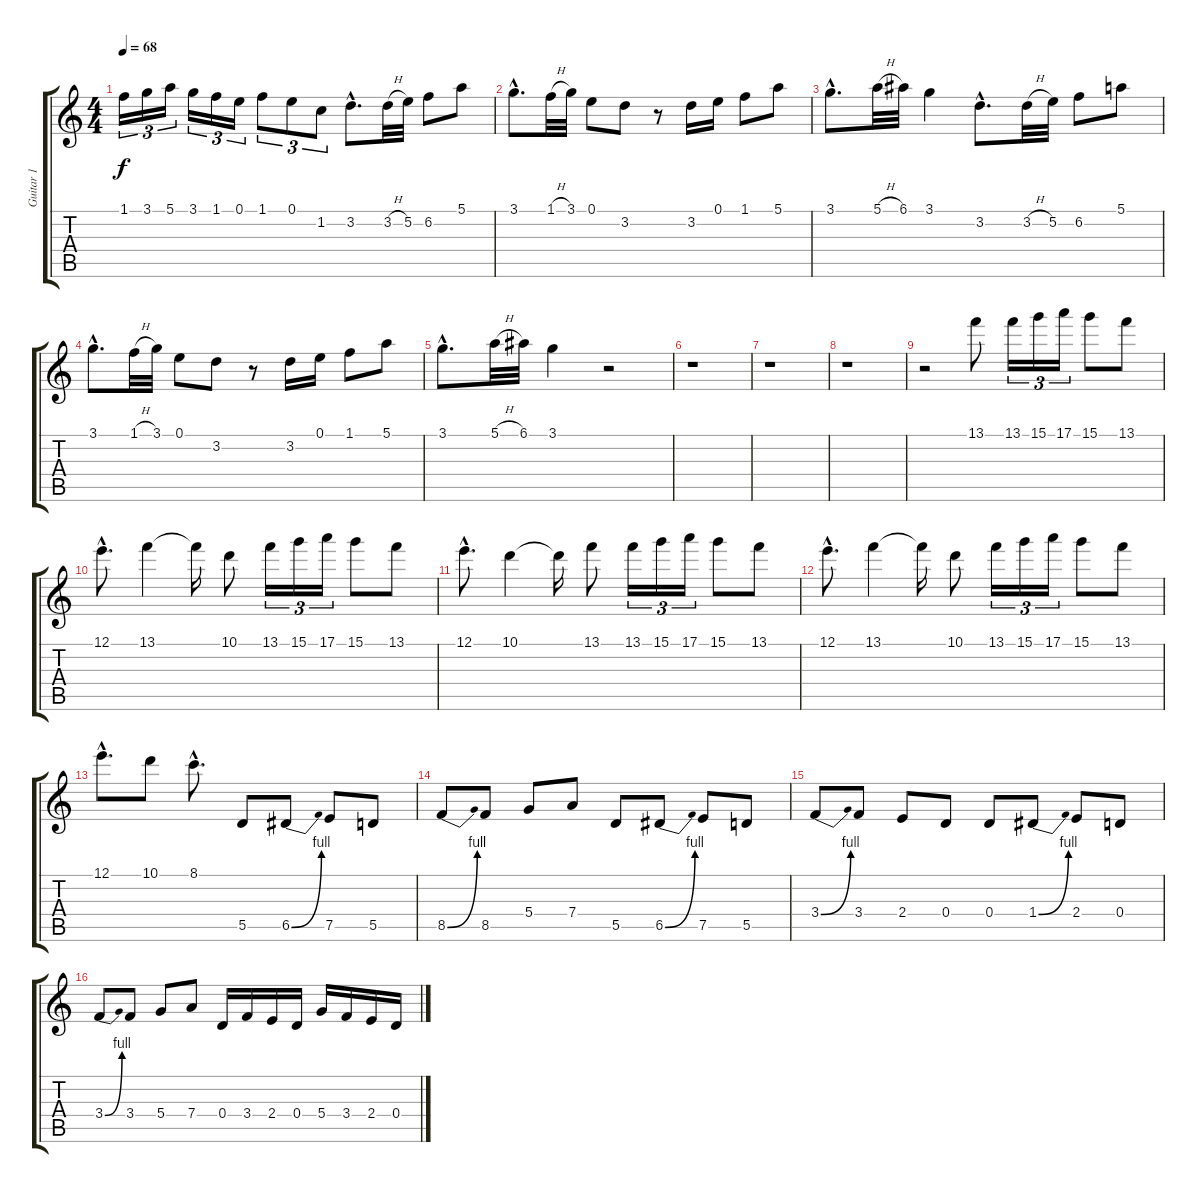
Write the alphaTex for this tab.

\track ("Guitar 1" "Guitar 1") {instrument distortionguitar}
\staff {score tabs}
\tuning (E4 B3 G3 D3 A2 E2) {hide}
\ts (4 4)
\tempo 68
\clef g2
\ks c
1.1.16{tu (3 2) dy f} 3.1.16{tu (3 2)} 5.1.16{tu (3 2)} 3.1.16{tu (3 2)} 1.1.16{tu (3 2)} 0.1.16{tu (3 2)} 1.1.8{tu (3 2)} 0.1.8{tu (3 2)} 1.2.8{tu (3 2)} 3.2{hac}.8{d} 3.2{h}.32 5.2.32 6.2.8 5.1.8 |
3.1{hac}.8{d} 1.1{h}.32 3.1.32 0.1.8 3.2.8 r.8 3.2.16 0.1.16 1.1.8 5.1.8 |
3.1{hac}.8{d} 5.1{h}.32 6.1.32 3.1.4 3.2{hac}.8{d} 3.2{h}.32 5.2.32 6.2.8 5.1.8 |
3.1{hac}.8{d} 1.1{h}.32 3.1.32 0.1.8 3.2.8 r.8 3.2.16 0.1.16 1.1.8 5.1.8 |
3.1{hac}.8{d} 5.1{h}.32 6.1.32 3.1.4 r.2 |
r.1 |
r.1 |
r.1 |
r.2 13.1.8 13.1.16{tu (3 2)} 15.1.16{tu (3 2)} 17.1.16{tu (3 2)} 15.1.8 13.1.8 |
12.1{hac}.8{d} 13.1.4 13.1{t}.16 10.1.8 13.1.16{tu (3 2)} 15.1.16{tu (3 2)} 17.1.16{tu (3 2)} 15.1.8 13.1.8 |
12.1{hac}.8{d} 10.1.4 10.1{t}.16 13.1.8 13.1.16{tu (3 2)} 15.1.16{tu (3 2)} 17.1.16{tu (3 2)} 15.1.8 13.1.8 |
12.1{hac}.8{d} 13.1.4 13.1{t}.16 10.1.8 13.1.16{tu (3 2)} 15.1.16{tu (3 2)} 17.1.16{tu (3 2)} 15.1.8 13.1.8 |
12.1{hac}.8{d} 10.1.8 8.1{hac}.8{d} 5.5.8 6.5{be (bend 0 0 60 4)}.8 7.5.8 5.5.8 |
8.5{be (bend 0 0 60 4)}.8 8.5.8 5.4.8 7.4.8 5.5.8 6.5{be (bend 0 0 60 4)}.8 7.5.8 5.5.8 |
3.4{be (bend 0 0 60 4)}.8 3.4.8 2.4.8 0.4.8 0.4.8 1.4{be (bend 0 0 60 4)}.8 2.4.8 0.4.8 |
3.4{be (bend 0 0 60 4)}.8 3.4.8 5.4.8 7.4.8 0.4.16 3.4.16 2.4.16 0.4.16 5.4.16 3.4.16 2.4.16 0.4.16
